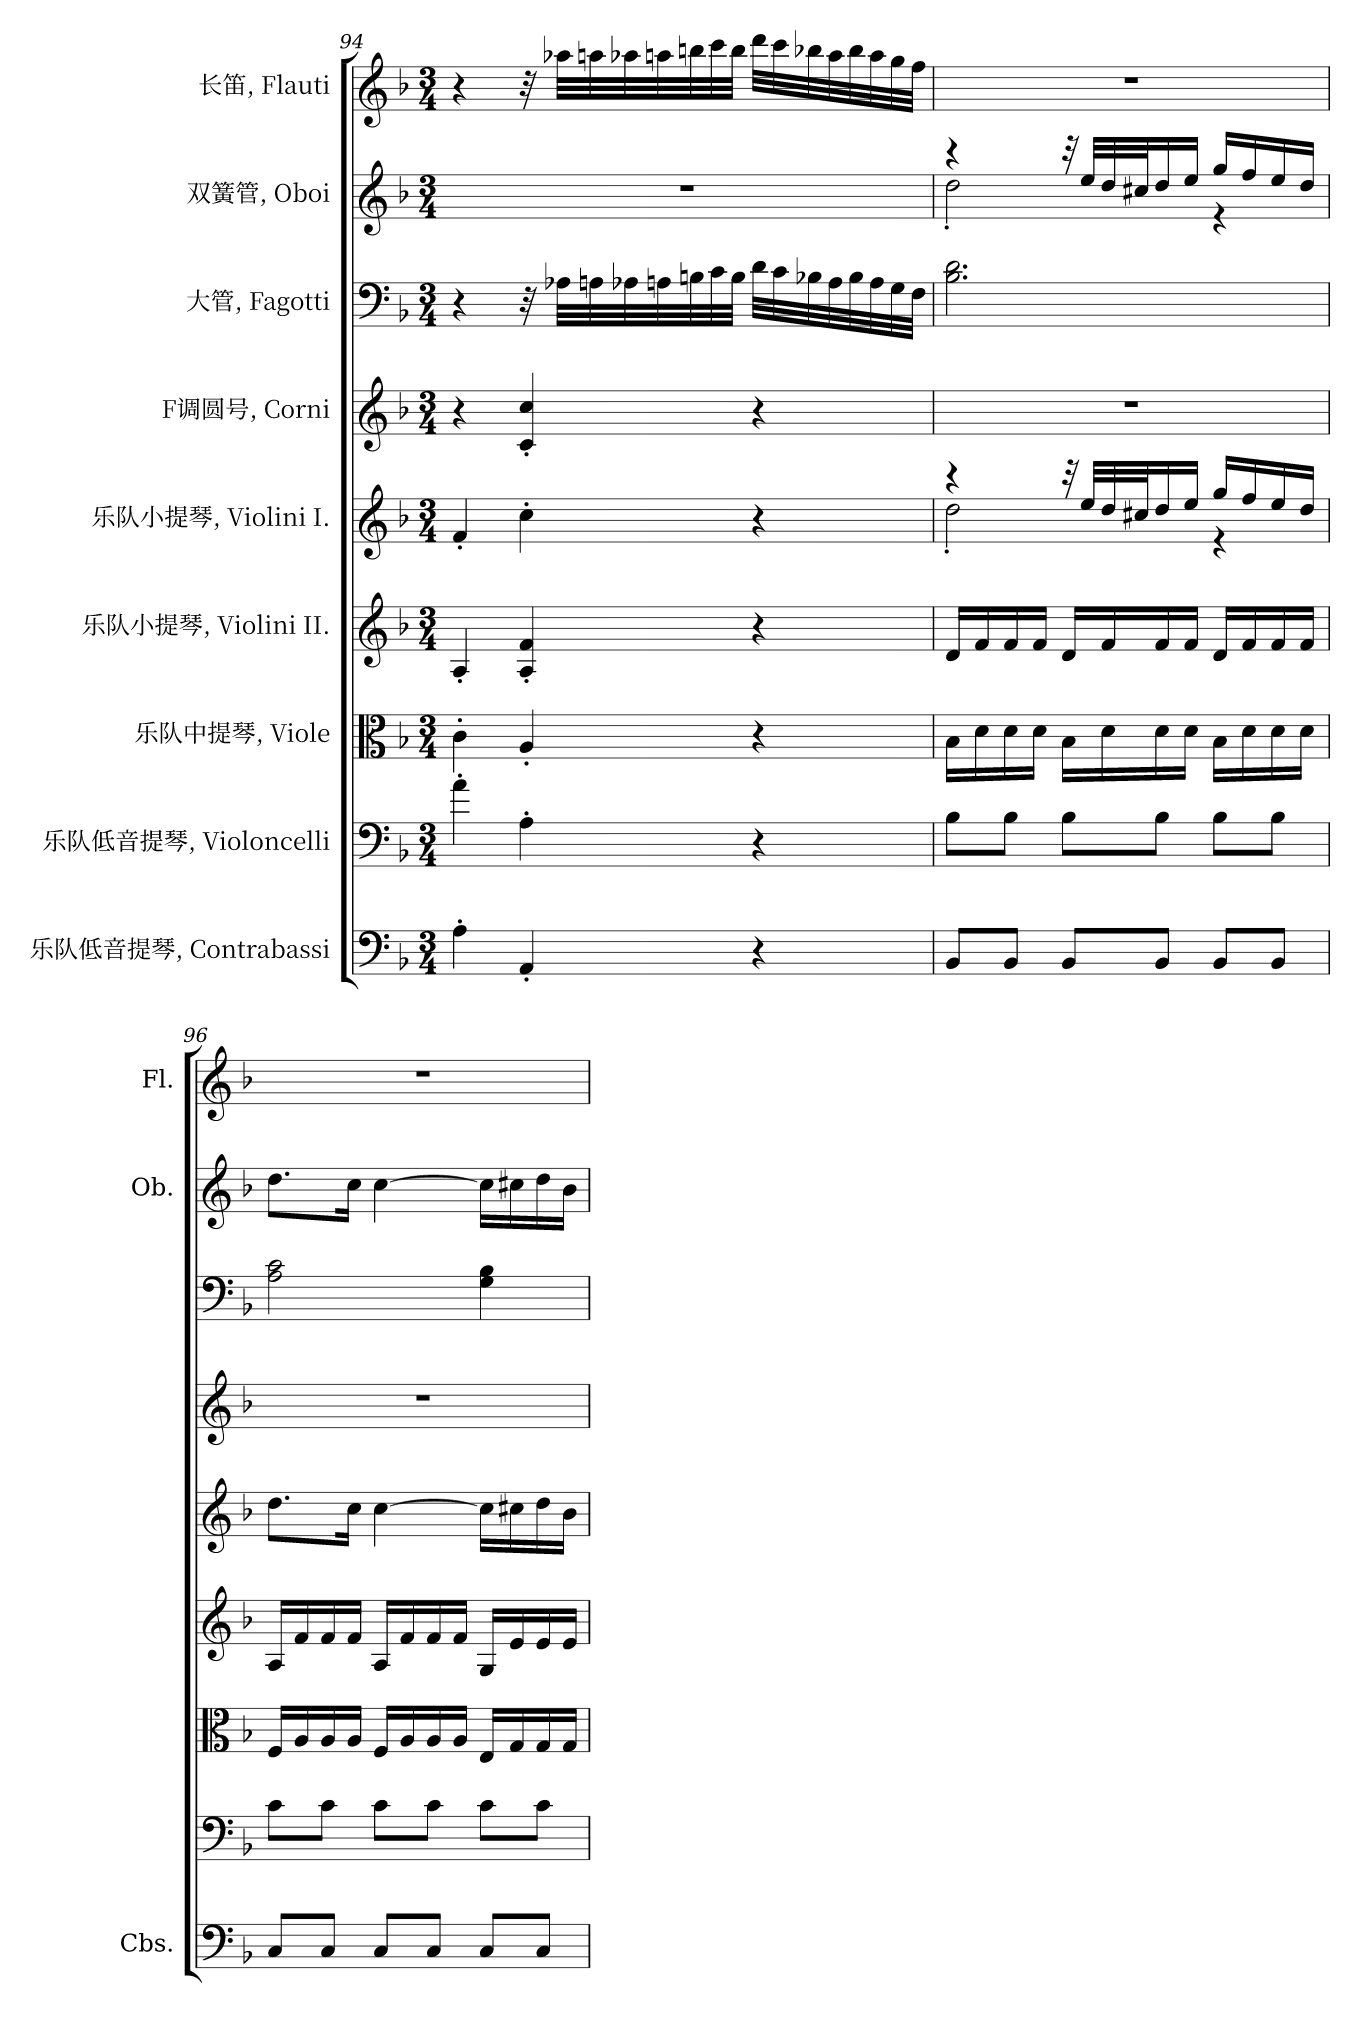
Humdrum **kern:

**kern	**kern	**kern	**kern	**kern	**kern	**kern	**kern	**kern
*part9	*part8	*part7	*part6	*part5	*part4	*part3	*part2	*part1
*staff9	*staff8	*staff7	*staff6	*staff5	*staff4	*staff3	*staff2	*staff1
*I"乐队低音提琴, Contrabassi	*I"乐队低音提琴, Violoncelli	*I"乐队中提琴, Viole	*I"乐队小提琴, Violini II.	*I"乐队小提琴, Violini I.	*I"F调圆号, Corni	*I"大管, Fagotti	*I"双簧管, Oboi	*I"长笛, Flauti
*I'Cbs.	*	*	*	*	*	*	*I'Ob.	*I'Fl.
!!LO:PB:g=z
*clefF4	*clefF4	*clefC3	*clefG2	*clefG2	*clefG2	*clefF4	*clefG2	*clefG2
*ITrd7c12	*ITrd7c12	*	*	*	*ITrd4c7	*	*	*
*k[b-]	*k[b-]	*k[b-]	*k[b-]	*k[b-]	*k[b-e-]	*k[b-]	*k[b-]	*k[b-]
*M3/4	*M3/4	*M3/4	*M3/4	*M3/4	*M3/4	*M3/4	*M3/4	*M3/4
=94	=94	=94	=94	=94	=94	=94	=94	=94
4AA'\	4A'\	4c'\	4A'/	4f'/	4r	4r	2.r	4r
4AAA'/	4AA'\	4A'/	4A/' 4f/'	4cc'\	4F/' 4f/'	32r	.	32r
.	.	.	.	.	.	32A-X\LLL	.	32aa-X\LLL
.	.	.	.	.	.	32An\	.	32aan\
.	.	.	.	.	.	32A-X\	.	32aa-X\
.	.	.	.	.	.	32An\	.	32aan\
.	.	.	.	.	.	32Bn\	.	32bbn\
.	.	.	.	.	.	32c\	.	32ccc\
.	.	.	.	.	.	32B\JJJ	.	32bb\JJJ
4r	4r	4r	4r	4r	4r	32d\LLL	.	32ddd\LLL
.	.	.	.	.	.	32c\	.	32ccc\
.	.	.	.	.	.	32B-X\	.	32bb-X\
.	.	.	.	.	.	32A\	.	32aa\
.	.	.	.	.	.	32B-\	.	32bb-\
.	.	.	.	.	.	32A\	.	32aa\
.	.	.	.	.	.	32G\	.	32gg\
.	.	.	.	.	.	32F\JJJ	.	32ff\JJJ
=95	=95	=95	=95	=95	=95	=95	=95	=95
*	*	*	*	*^	*	*	*^	*
8BBB-/L	8BB-\L	16B-\LL	16d/LL	4r	2dd'\	2.r	2.B-\ 2.d\	4r	2dd'\	2.r
.	.	16d\	16f/	.	.	.	.	.	.	.
8BBB-/J	8BB-\J	16d\	16f/	.	.	.	.	.	.	.
.	.	16d\JJ	16f/JJ	.	.	.	.	.	.	.
8BBB-/L	8BB-\L	16B-\LL	16d/LL	32r	.	.	.	32r	.	.
.	.	.	.	32ee/LLL	.	.	.	32ee/LLL	.	.
.	.	16d\	16f/	32dd/	.	.	.	32dd/	.	.
.	.	.	.	32cc#X/J	.	.	.	32cc#X/J	.	.
8BBB-/J	8BB-\J	16d\	16f/	16dd/	.	.	.	16dd/	.	.
.	.	16d\JJ	16f/JJ	16ee/JJ	.	.	.	16ee/JJ	.	.
8BBB-/L	8BB-\L	16B-\LL	16d/LL	16gg/LL	4r	.	.	16gg/LL	4r	.
.	.	16d\	16f/	16ff/	.	.	.	16ff/	.	.
8BBB-/J	8BB-\J	16d\	16f/	16ee/	.	.	.	16ee/	.	.
.	.	16d\JJ	16f/JJ	16dd/JJ	.	.	.	16dd/JJ	.	.
*	*	*	*	*v	*v	*	*	*v	*v	*
!!LO:PB:g=z
=96	=96	=96	=96	=96	=96	=96	=96	=96
8CC/L	8C\L	16F/LL	16A/LL	8.dd\L	2.r	2A\ 2c\	8.dd\L	2.r
.	.	16A/	16f/	.	.	.	.	.
8CC/J	8C\J	16A/	16f/	.	.	.	.	.
.	.	16A/JJ	16f/JJ	16cc\Jk	.	.	16cc\Jk	.
8CC/L	8C\L	16F/LL	16A/LL	[4cc\	.	.	[4cc\	.
.	.	16A/	16f/	.	.	.	.	.
8CC/J	8C\J	16A/	16f/	.	.	.	.	.
.	.	16A/JJ	16f/JJ	.	.	.	.	.
8CC/L	8C\L	16E/LL	16G/LL	16cc\LL]	.	4G\ 4B-\	16cc\LL]	.
.	.	16G/	16e/	16cc#X\	.	.	16cc#X\	.
8CC/J	8C\J	16G/	16e/	16dd\	.	.	16dd\	.
.	.	16G/JJ	16e/JJ	16b-\JJ	.	.	16b-\JJ	.
=	=	=	=	=	=	=	=	=
*-	*-	*-	*-	*-	*-	*-	*-	*-
